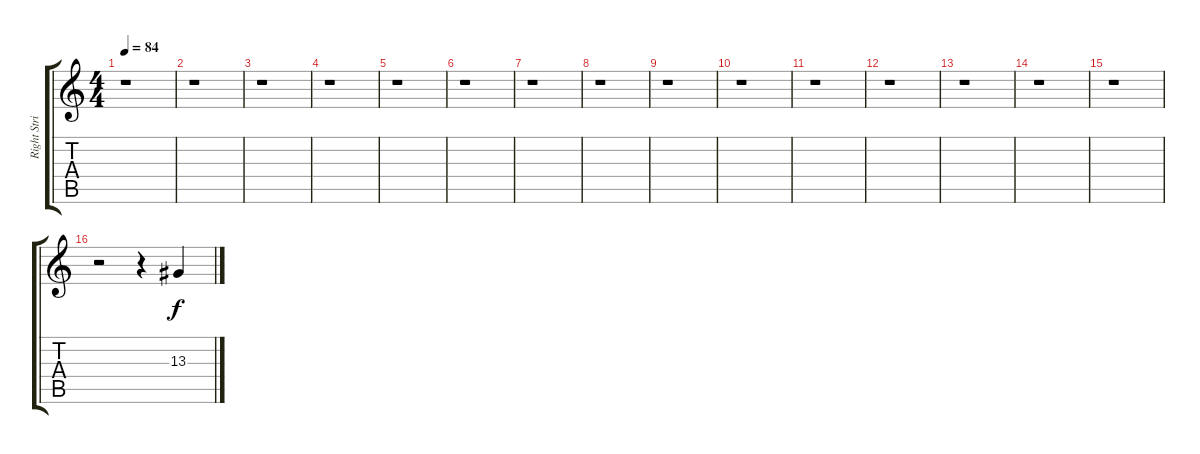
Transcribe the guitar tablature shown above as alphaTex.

\track ("Right Strings" "Right Stri") {instrument tremolostrings}
\staff {score tabs}
\tuning (E4 B3 G3 D3 A2 E2) {hide}
\ts (4 4)
\tempo 84
\clef g2
\ks c
r.1{dy f} |
r.1 |
r.1 |
r.1 |
r.1 |
r.1 |
r.1 |
r.1 |
r.1 |
r.1 |
r.1 |
r.1 |
r.1 |
r.1 |
r.1 |
r.2 r.4 13.3.4
